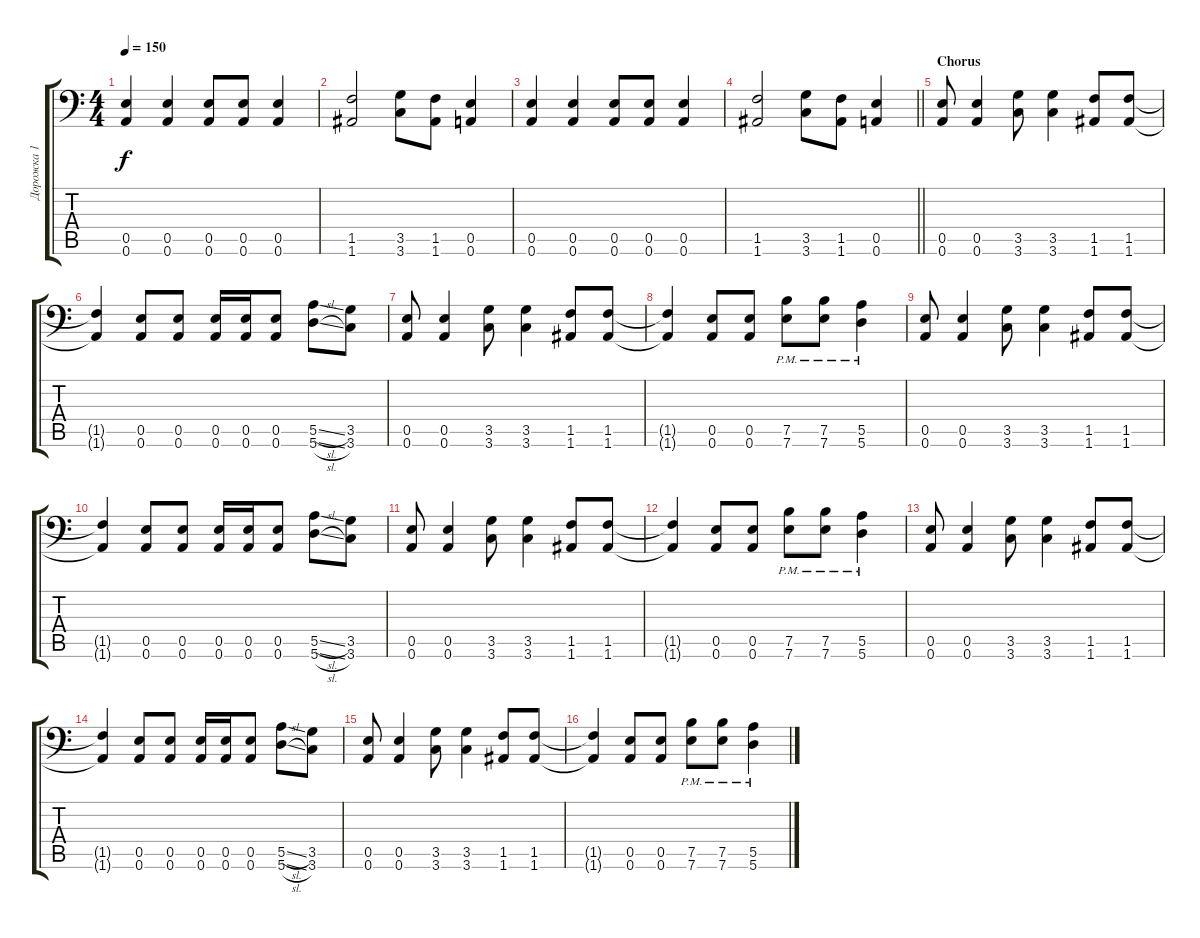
\track ("Дорожка 1" "Дорожка 1") {instrument distortionguitar}
\staff {score tabs}
\tuning (B3 Gb3 D3 A2 E2 A1) {hide}
\ts (4 4)
\tempo 150
\clef f4
\ks c
(0.5 0.6).4{dy f} (0.5 0.6).4 (0.5 0.6).8 (0.5 0.6).8 (0.5 0.6).4 |
(1.5 1.6).2 (3.5 3.6).8 (1.5 1.6).8 (0.5 0.6).4 |
(0.5 0.6).4 (0.5 0.6).4 (0.5 0.6).8 (0.5 0.6).8 (0.5 0.6).4 |
\barLineRight lightlight
(1.5 1.6).2 (3.5 3.6).8 (1.5 1.6).8 (0.5 0.6).4 |
\section ("" "Chorus")
(0.5 0.6).8 (0.5 0.6).4 (3.5 3.6).8 (3.5 3.6).4 (1.5 1.6).8 (1.5 1.6).8 |
(1.5{t} 1.6{t}).4 (0.5 0.6).8 (0.5 0.6).8 (0.5 0.6).16 (0.5 0.6).16 (0.5 0.6).8 (5.5{sl} 5.6{sl}).8 (3.5 3.6).8 |
(0.5 0.6).8 (0.5 0.6).4 (3.5 3.6).8 (3.5 3.6).4 (1.5 1.6).8 (1.5 1.6).8 |
(1.5{t} 1.6{t}).4 (0.5 0.6).8 (0.5 0.6).8 (7.5{pm} 7.6{pm}).8 (7.5{pm} 7.6{pm}).8 (5.5{pm} 5.6{pm}).4 |
(0.5 0.6).8 (0.5 0.6).4 (3.5 3.6).8 (3.5 3.6).4 (1.5 1.6).8 (1.5 1.6).8 |
(1.5{t} 1.6{t}).4 (0.5 0.6).8 (0.5 0.6).8 (0.5 0.6).16 (0.5 0.6).16 (0.5 0.6).8 (5.5{sl} 5.6{sl}).8 (3.5 3.6).8 |
(0.5 0.6).8 (0.5 0.6).4 (3.5 3.6).8 (3.5 3.6).4 (1.5 1.6).8 (1.5 1.6).8 |
(1.5{t} 1.6{t}).4 (0.5 0.6).8 (0.5 0.6).8 (7.5{pm} 7.6{pm}).8 (7.5{pm} 7.6{pm}).8 (5.5{pm} 5.6{pm}).4 |
(0.5 0.6).8 (0.5 0.6).4 (3.5 3.6).8 (3.5 3.6).4 (1.5 1.6).8 (1.5 1.6).8 |
(1.5{t} 1.6{t}).4 (0.5 0.6).8 (0.5 0.6).8 (0.5 0.6).16 (0.5 0.6).16 (0.5 0.6).8 (5.5{sl} 5.6{sl}).8 (3.5 3.6).8 |
(0.5 0.6).8 (0.5 0.6).4 (3.5 3.6).8 (3.5 3.6).4 (1.5 1.6).8 (1.5 1.6).8 |
(1.5{t} 1.6{t}).4 (0.5 0.6).8 (0.5 0.6).8 (7.5{pm} 7.6{pm}).8 (7.5{pm} 7.6{pm}).8 (5.5{pm} 5.6{pm}).4
